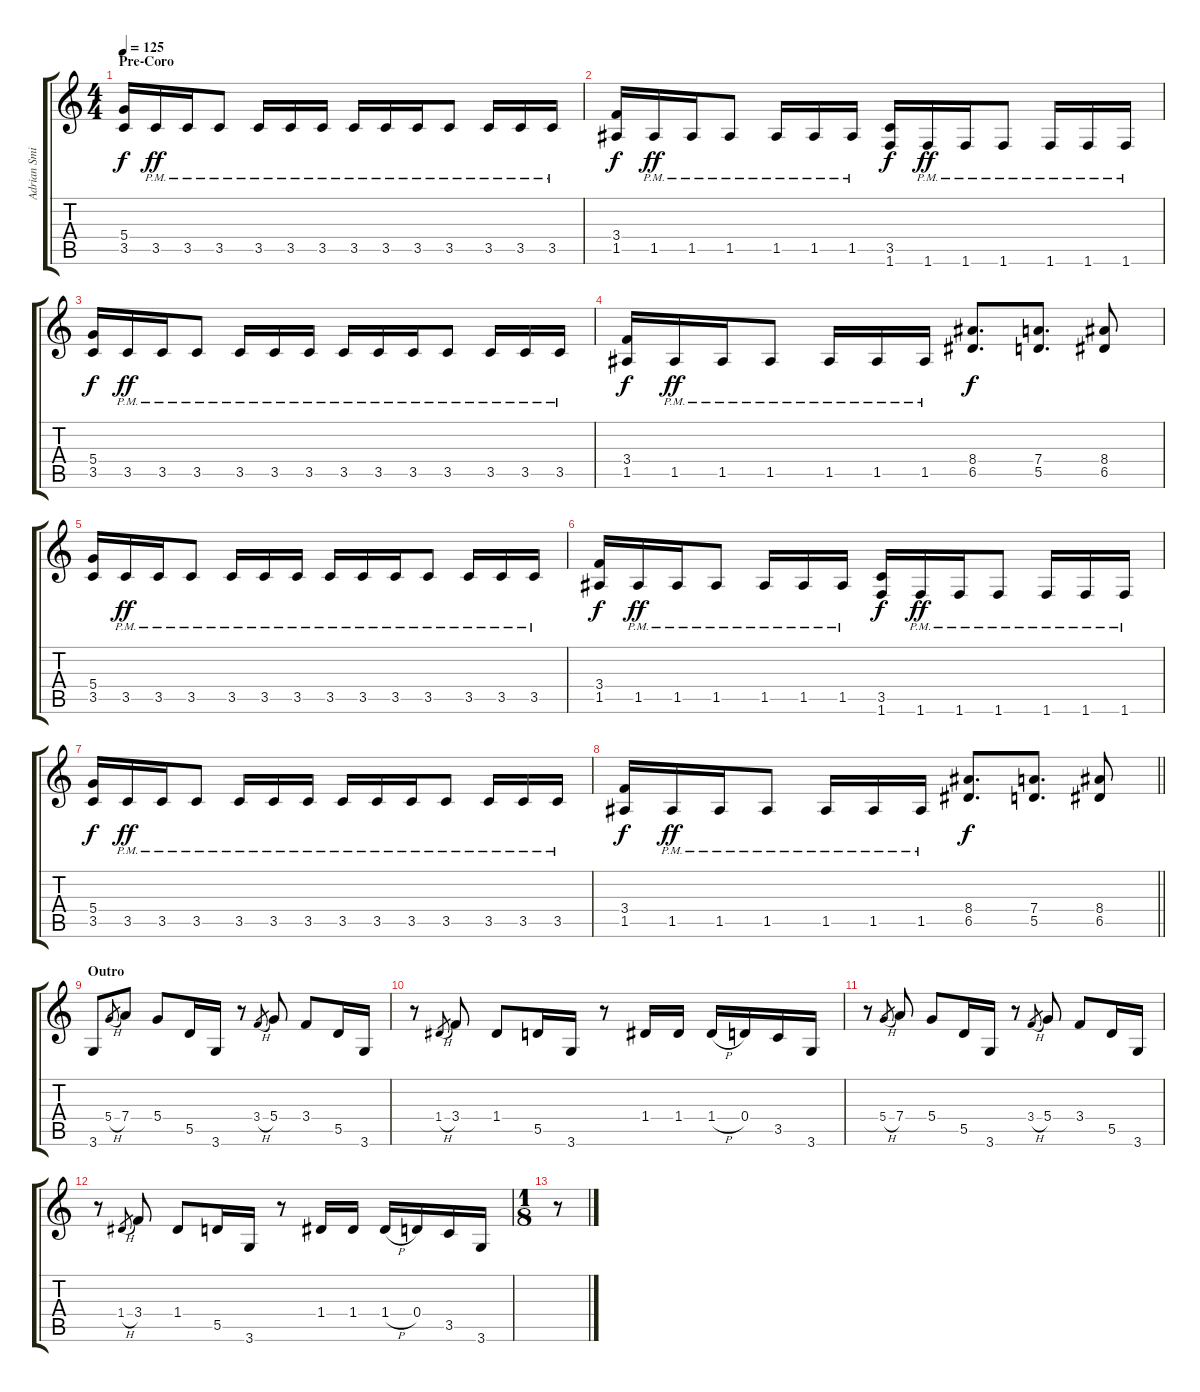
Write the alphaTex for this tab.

\track ("Adrian Smith" "Adrian Smi") {instrument distortionguitar}
\staff {score tabs}
\tuning (E4 B3 G3 D3 A2 E2) {hide}
\ts (4 4)
\section ("" "Pre-Coro")
\tempo 125
\clef g2
\ks c
(5.4 3.5).16{dy f} 3.5{pm}.16{dy ff} 3.5{pm}.16 3.5{pm}.8 3.5{pm}.16 3.5{pm}.16 3.5{pm}.16 3.5{pm}.16 3.5{pm}.16 3.5{pm}.16 3.5{pm}.8 3.5{pm}.16 3.5{pm}.16 3.5{pm}.16 |
(3.4 1.5).16{dy f} 1.5{pm}.16{dy ff} 1.5{pm}.16 1.5{pm}.8 1.5{pm}.16 1.5{pm}.16 1.5{pm}.16 (3.5 1.6).16{dy f} 1.6{pm}.16{dy ff} 1.6{pm}.16 1.6{pm}.8 1.6{pm}.16 1.6{pm}.16 1.6{pm}.16 |
(5.4 3.5).16{dy f} 3.5{pm}.16{dy ff} 3.5{pm}.16 3.5{pm}.8 3.5{pm}.16 3.5{pm}.16 3.5{pm}.16 3.5{pm}.16 3.5{pm}.16 3.5{pm}.16 3.5{pm}.8 3.5{pm}.16 3.5{pm}.16 3.5{pm}.16 |
(3.4 1.5).16{dy f} 1.5{pm}.16{dy ff} 1.5{pm}.16 1.5{pm}.8 1.5{pm}.16 1.5{pm}.16 1.5{pm}.16 (8.4 6.5).8{d dy f} (7.4 5.5).8{d} (8.4 6.5).8 |
(5.4 3.5).16 3.5{pm}.16{dy ff} 3.5{pm}.16 3.5{pm}.8 3.5{pm}.16 3.5{pm}.16 3.5{pm}.16 3.5{pm}.16 3.5{pm}.16 3.5{pm}.16 3.5{pm}.8 3.5{pm}.16 3.5{pm}.16 3.5{pm}.16 |
(3.4 1.5).16{dy f} 1.5{pm}.16{dy ff} 1.5{pm}.16 1.5{pm}.8 1.5{pm}.16 1.5{pm}.16 1.5{pm}.16 (3.5 1.6).16{dy f} 1.6{pm}.16{dy ff} 1.6{pm}.16 1.6{pm}.8 1.6{pm}.16 1.6{pm}.16 1.6{pm}.16 |
(5.4 3.5).16{dy f} 3.5{pm}.16{dy ff} 3.5{pm}.16 3.5{pm}.8 3.5{pm}.16 3.5{pm}.16 3.5{pm}.16 3.5{pm}.16 3.5{pm}.16 3.5{pm}.16 3.5{pm}.8 3.5{pm}.16 3.5{pm}.16 3.5{pm}.16 |
\barLineRight lightlight
(3.4 1.5).16{dy f} 1.5{pm}.16{dy ff} 1.5{pm}.16 1.5{pm}.8 1.5{pm}.16 1.5{pm}.16 1.5{pm}.16 (8.4 6.5).8{d dy f} (7.4 5.5).8{d} (8.4 6.5).8 |
\section ("" "Outro")
3.6.8 5.4{h}.8{gr} 7.4.8 5.4.8 5.5.16 3.6.16 r.8 3.4{h}.8{gr} 5.4.8 3.4.8 5.5.16 3.6.16 |
r.8 1.4{h}.8{gr} 3.4.8 1.4.8 5.5.16 3.6.16 r.8 1.4.16 1.4.16 1.4{h}.16 0.4.16 3.5.16 3.6.16 |
r.8 5.4{h}.8{gr} 7.4.8 5.4.8 5.5.16 3.6.16 r.8 3.4{h}.8{gr} 5.4.8 3.4.8 5.5.16 3.6.16 |
r.8 1.4{h}.8{gr} 3.4.8 1.4.8 5.5.16 3.6.16 r.8 1.4.16 1.4.16 1.4{h}.16 0.4.16 3.5.16 3.6.16 |
\ts (1 8)
r.8
